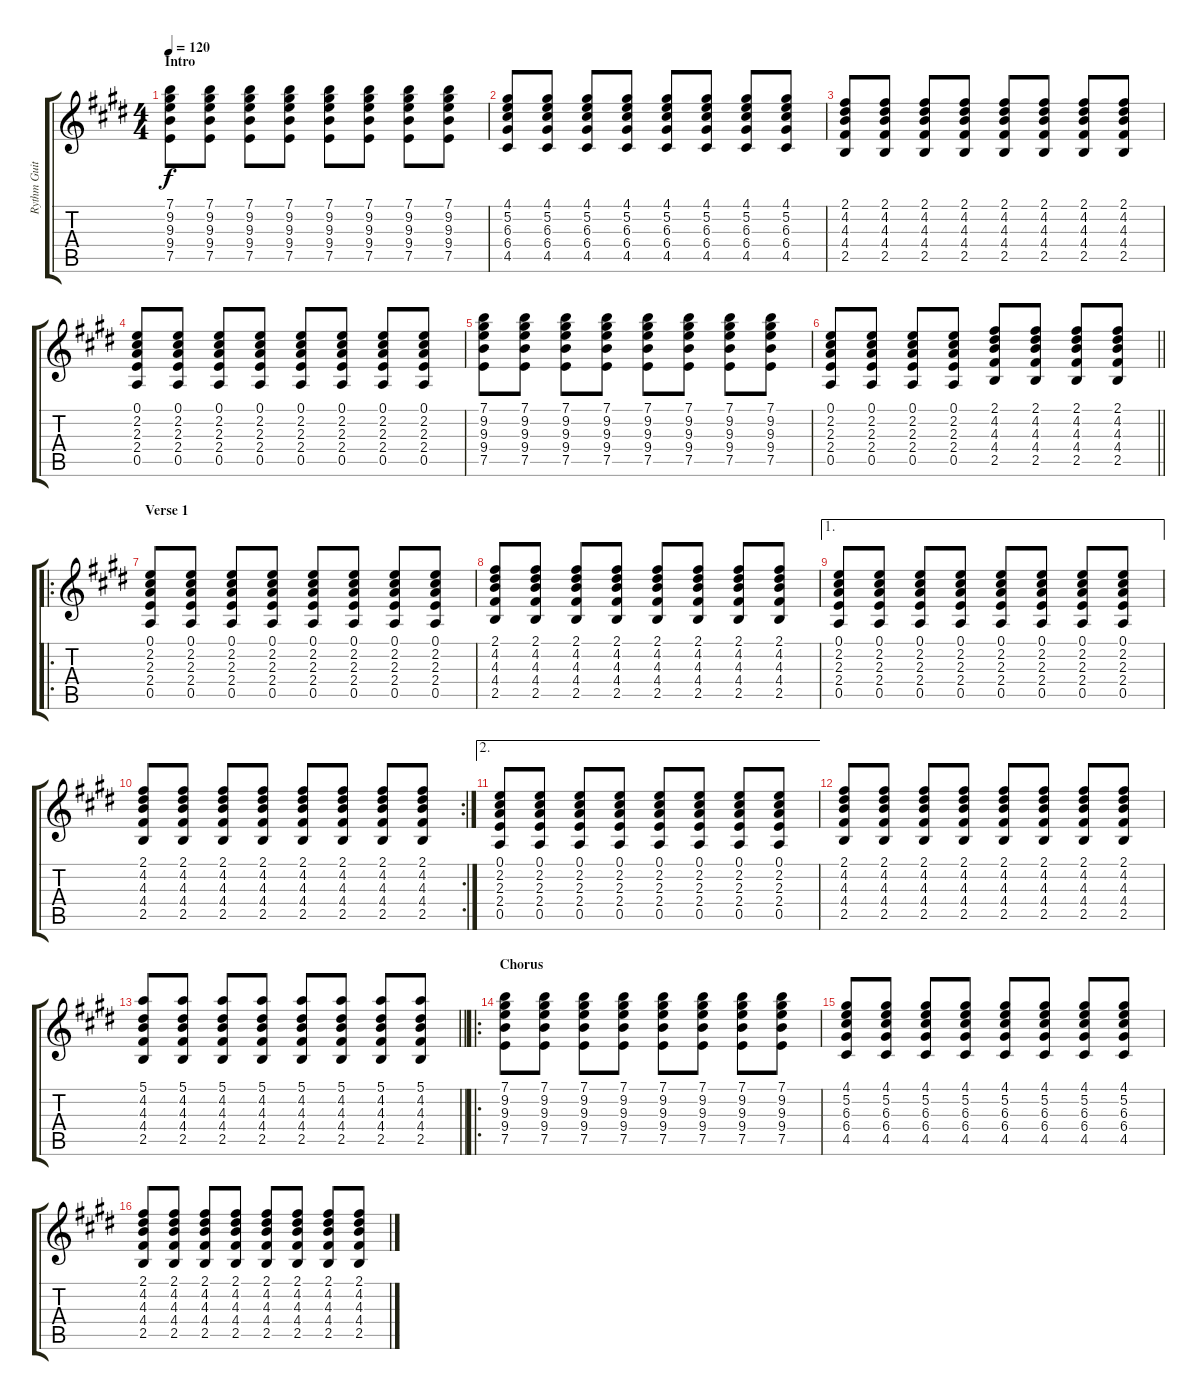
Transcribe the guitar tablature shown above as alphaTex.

\track ("Rythm Guitar" "Rythm Guit") {instrument overdrivenguitar}
\staff {score tabs}
\tuning (E4 B3 G3 D3 A2 E2) {hide}
\ts (4 4)
\section ("" "Intro")
\tempo 120
\clef g2
\ks e
(7.1 9.2 9.3 9.4 7.5).8{dy f instrument overdrivenguitar} (7.1 9.2 9.3 9.4 7.5).8 (7.1 9.2 9.3 9.4 7.5).8 (7.1 9.2 9.3 9.4 7.5).8 (7.1 9.2 9.3 9.4 7.5).8 (7.1 9.2 9.3 9.4 7.5).8 (7.1 9.2 9.3 9.4 7.5).8 (7.1 9.2 9.3 9.4 7.5).8 |
(4.1 5.2 6.3 6.4 4.5).8 (4.1 5.2 6.3 6.4 4.5).8 (4.1 5.2 6.3 6.4 4.5).8 (4.1 5.2 6.3 6.4 4.5).8 (4.1 5.2 6.3 6.4 4.5).8 (4.1 5.2 6.3 6.4 4.5).8 (4.1 5.2 6.3 6.4 4.5).8 (4.1 5.2 6.3 6.4 4.5).8 |
(2.1 4.2 4.3 4.4 2.5).8 (2.1 4.2 4.3 4.4 2.5).8 (2.1 4.2 4.3 4.4 2.5).8 (2.1 4.2 4.3 4.4 2.5).8 (2.1 4.2 4.3 4.4 2.5).8 (2.1 4.2 4.3 4.4 2.5).8 (2.1 4.2 4.3 4.4 2.5).8 (2.1 4.2 4.3 4.4 2.5).8 |
(0.1 2.2 2.3 2.4 0.5).8 (0.1 2.2 2.3 2.4 0.5).8 (0.1 2.2 2.3 2.4 0.5).8 (0.1 2.2 2.3 2.4 0.5).8 (0.1 2.2 2.3 2.4 0.5).8 (0.1 2.2 2.3 2.4 0.5).8 (0.1 2.2 2.3 2.4 0.5).8 (0.1 2.2 2.3 2.4 0.5).8 |
(7.1 9.2 9.3 9.4 7.5).8 (7.1 9.2 9.3 9.4 7.5).8 (7.1 9.2 9.3 9.4 7.5).8 (7.1 9.2 9.3 9.4 7.5).8 (7.1 9.2 9.3 9.4 7.5).8 (7.1 9.2 9.3 9.4 7.5).8 (7.1 9.2 9.3 9.4 7.5).8 (7.1 9.2 9.3 9.4 7.5).8 |
\barLineRight lightlight
(0.1 2.2 2.3 2.4 0.5).8 (0.1 2.2 2.3 2.4 0.5).8 (0.1 2.2 2.3 2.4 0.5).8 (0.1 2.2 2.3 2.4 0.5).8 (2.1 4.2 4.3 4.4 2.5).8 (2.1 4.2 4.3 4.4 2.5).8 (2.1 4.2 4.3 4.4 2.5).8 (2.1 4.2 4.3 4.4 2.5).8 |
\ro
\section ("" "Verse 1")
(0.1 2.2 2.3 2.4 0.5).8 (0.1 2.2 2.3 2.4 0.5).8 (0.1 2.2 2.3 2.4 0.5).8 (0.1 2.2 2.3 2.4 0.5).8 (0.1 2.2 2.3 2.4 0.5).8 (0.1 2.2 2.3 2.4 0.5).8 (0.1 2.2 2.3 2.4 0.5).8 (0.1 2.2 2.3 2.4 0.5).8 |
(2.1 4.2 4.3 4.4 2.5).8 (2.1 4.2 4.3 4.4 2.5).8 (2.1 4.2 4.3 4.4 2.5).8 (2.1 4.2 4.3 4.4 2.5).8 (2.1 4.2 4.3 4.4 2.5).8 (2.1 4.2 4.3 4.4 2.5).8 (2.1 4.2 4.3 4.4 2.5).8 (2.1 4.2 4.3 4.4 2.5).8 |
\ae 1
(0.1 2.2 2.3 2.4 0.5).8 (0.1 2.2 2.3 2.4 0.5).8 (0.1 2.2 2.3 2.4 0.5).8 (0.1 2.2 2.3 2.4 0.5).8 (0.1 2.2 2.3 2.4 0.5).8 (0.1 2.2 2.3 2.4 0.5).8 (0.1 2.2 2.3 2.4 0.5).8 (0.1 2.2 2.3 2.4 0.5).8 |
\rc 2
(2.1 4.2 4.3 4.4 2.5).8 (2.1 4.2 4.3 4.4 2.5).8 (2.1 4.2 4.3 4.4 2.5).8 (2.1 4.2 4.3 4.4 2.5).8 (2.1 4.2 4.3 4.4 2.5).8 (2.1 4.2 4.3 4.4 2.5).8 (2.1 4.2 4.3 4.4 2.5).8 (2.1 4.2 4.3 4.4 2.5).8 |
\ae 2
(0.1 2.2 2.3 2.4 0.5).8 (0.1 2.2 2.3 2.4 0.5).8 (0.1 2.2 2.3 2.4 0.5).8 (0.1 2.2 2.3 2.4 0.5).8 (0.1 2.2 2.3 2.4 0.5).8 (0.1 2.2 2.3 2.4 0.5).8 (0.1 2.2 2.3 2.4 0.5).8 (0.1 2.2 2.3 2.4 0.5).8 |
(2.1 4.2 4.3 4.4 2.5).8 (2.1 4.2 4.3 4.4 2.5).8 (2.1 4.2 4.3 4.4 2.5).8 (2.1 4.2 4.3 4.4 2.5).8 (2.1 4.2 4.3 4.4 2.5).8 (2.1 4.2 4.3 4.4 2.5).8 (2.1 4.2 4.3 4.4 2.5).8 (2.1 4.2 4.3 4.4 2.5).8 |
\barLineRight lightlight
(5.1 4.2 4.3 4.4 2.5).8 (5.1 4.2 4.3 4.4 2.5).8 (5.1 4.2 4.3 4.4 2.5).8 (5.1 4.2 4.3 4.4 2.5).8 (5.1 4.2 4.3 4.4 2.5).8 (5.1 4.2 4.3 4.4 2.5).8 (5.1 4.2 4.3 4.4 2.5).8 (5.1 4.2 4.3 4.4 2.5).8 |
\ro
\section ("" "Chorus")
(7.1 9.2 9.3 9.4 7.5).8 (7.1 9.2 9.3 9.4 7.5).8 (7.1 9.2 9.3 9.4 7.5).8 (7.1 9.2 9.3 9.4 7.5).8 (7.1 9.2 9.3 9.4 7.5).8 (7.1 9.2 9.3 9.4 7.5).8 (7.1 9.2 9.3 9.4 7.5).8 (7.1 9.2 9.3 9.4 7.5).8 |
(4.1 5.2 6.3 6.4 4.5).8 (4.1 5.2 6.3 6.4 4.5).8 (4.1 5.2 6.3 6.4 4.5).8 (4.1 5.2 6.3 6.4 4.5).8 (4.1 5.2 6.3 6.4 4.5).8 (4.1 5.2 6.3 6.4 4.5).8 (4.1 5.2 6.3 6.4 4.5).8 (4.1 5.2 6.3 6.4 4.5).8 |
(2.1 4.2 4.3 4.4 2.5).8 (2.1 4.2 4.3 4.4 2.5).8 (2.1 4.2 4.3 4.4 2.5).8 (2.1 4.2 4.3 4.4 2.5).8 (2.1 4.2 4.3 4.4 2.5).8 (2.1 4.2 4.3 4.4 2.5).8 (2.1 4.2 4.3 4.4 2.5).8 (2.1 4.2 4.3 4.4 2.5).8
